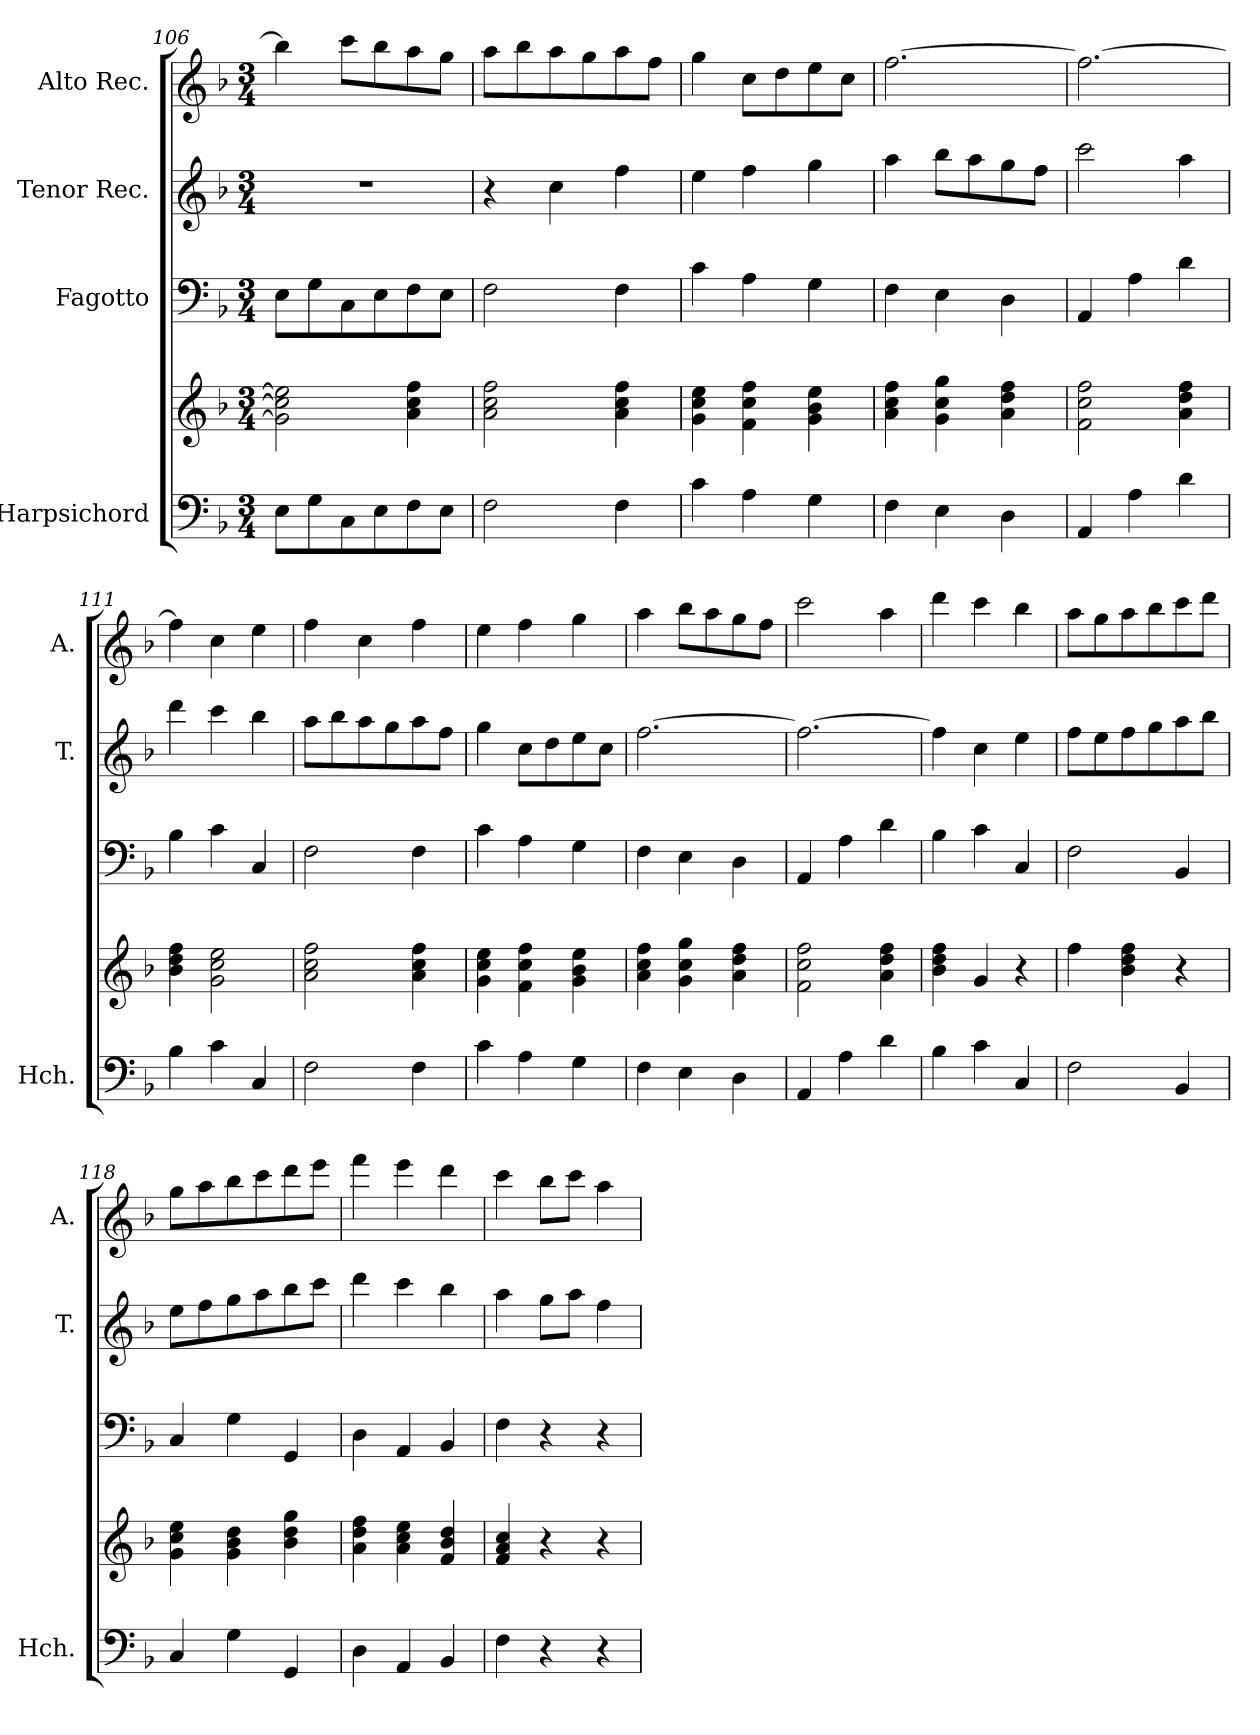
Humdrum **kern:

**kern	**kern	**kern	**kern	**kern
*part4	*part4	*part3	*part2	*part1
*staff5	*staff4	*staff3	*staff2	*staff1
*I"Harpsichord	*	*I"Fagotto	*I"Tenor Rec.	*I"Alto Rec.
*I'Hch.	*	*	*I'T.	*I'A.
*clefF4	*clefG2	*clefF4	*clefG2	*clefG2
*k[b-]	*k[b-]	*k[b-]	*k[b-]	*k[b-]
*M3/4	*M3/4	*M3/4	*M3/4	*M3/4
=106	=106	=106	=106	=106
8E\L	2g\] 2cc\] 2ee\]	8E\L	2.r	4bb-\]
8G\	.	8G\	.	.
8C\	.	8C\	.	8ccc\L
8E\	.	8E\	.	8bb-\
8F\	4a\ 4cc\ 4ff\	8F\	.	8aa\
8E\J	.	8E\J	.	8gg\J
=107	=107	=107	=107	=107
2F\	2a\ 2cc\ 2ff\	2F\	4r	8aa\L
.	.	.	.	8bb-\
.	.	.	4cc\	8aa\
.	.	.	.	8gg\
4F\	4a\ 4cc\ 4ff\	4F\	4ff\	8aa\
.	.	.	.	8ff\J
=108	=108	=108	=108	=108
4c\	4g\ 4cc\ 4ee\	4c\	4ee\	4gg\
4A\	4f\ 4cc\ 4ff\	4A\	4ff\	8cc\L
.	.	.	.	8dd\
4G\	4g\ 4b-\ 4ee\	4G\	4gg\	8ee\
.	.	.	.	8cc\J
!!LO:LB:g=z
=109	=109	=109	=109	=109
4F\	4a\ 4cc\ 4ff\	4F\	4aa\	[2.ff\
4E\	4g\ 4cc\ 4gg\	4E\	8bb-\L	.
.	.	.	8aa\	.
4D\	4a\ 4dd\ 4ff\	4D\	8gg\	.
.	.	.	8ff\J	.
=110	=110	=110	=110	=110
4AA/	2f\ 2cc\ 2ff\	4AA/	2ccc\	2.ff\_
4A\	.	4A\	.	.
4d\	4a\ 4dd\ 4ff\	4d\	4aa\	.
=111	=111	=111	=111	=111
4B-\	4b-\ 4dd\ 4ff\	4B-\	4ddd\	4ff\]
4c\	2g\ 2cc\ 2ee\	4c\	4ccc\	4cc\
4C/	.	4C/	4bb-\	4ee\
=112	=112	=112	=112	=112
2F\	2a\ 2cc\ 2ff\	2F\	8aa\L	4ff\
.	.	.	8bb-\	.
.	.	.	8aa\	4cc\
.	.	.	8gg\	.
4F\	4a\ 4cc\ 4ff\	4F\	8aa\	4ff\
.	.	.	8ff\J	.
=113	=113	=113	=113	=113
4c\	4g\ 4cc\ 4ee\	4c\	4gg\	4ee\
4A\	4f\ 4cc\ 4ff\	4A\	8cc\L	4ff\
.	.	.	8dd\	.
4G\	4g\ 4b-\ 4ee\	4G\	8ee\	4gg\
.	.	.	8cc\J	.
=114	=114	=114	=114	=114
4F\	4a\ 4cc\ 4ff\	4F\	[2.ff\	4aa\
4E\	4g\ 4cc\ 4gg\	4E\	.	8bb-\L
.	.	.	.	8aa\
4D\	4a\ 4dd\ 4ff\	4D\	.	8gg\
.	.	.	.	8ff\J
=115	=115	=115	=115	=115
4AA/	2f\ 2cc\ 2ff\	4AA/	2.ff\_	2ccc\
4A\	.	4A\	.	.
4d\	4a\ 4dd\ 4ff\	4d\	.	4aa\
=116	=116	=116	=116	=116
4B-\	4b-\ 4dd\ 4ff\	4B-\	4ff\]	4ddd\
4c\	4g/	4c\	4cc\	4ccc\
4C/	4r	4C/	4ee\	4bb-\
!!LO:LB:g=z
=117	=117	=117	=117	=117
2F\	4ff\	2F\	8ff\L	8aa\L
.	.	.	8ee\	8gg\
.	4b-\ 4dd\ 4ff\	.	8ff\	8aa\
.	.	.	8gg\	8bb-\
4BB-/	4r	4BB-/	8aa\	8ccc\
.	.	.	8bb-\J	8ddd\J
=118	=118	=118	=118	=118
4C/	4g\ 4cc\ 4ee\	4C/	8ee\L	8gg\L
.	.	.	8ff\	8aa\
4G\	4g\ 4b-\ 4dd\	4G\	8gg\	8bb-\
.	.	.	8aa\	8ccc\
4GG/	4b-\ 4dd\ 4gg\	4GG/	8bb-\	8ddd\
.	.	.	8ccc\J	8eee\J
=119	=119	=119	=119	=119
4D\	4a\ 4dd\ 4ff\	4D\	4ddd\	4fff\
4AA/	4a\ 4cc\ 4ee\	4AA/	4ccc\	4eee\
4BB-/	4f/ 4b-/ 4dd/	4BB-/	4bb-\	4ddd\
=120	=120	=120	=120	=120
4F\	4f/ 4a/ 4cc/	4F\	4aa\	4ccc\
4r	4r	4r	8gg\L	8bb-\L
.	.	.	8aa\J	8ccc\J
4r	4r	4r	4ff\	4aa\
=	=	=	=	=
*-	*-	*-	*-	*-
